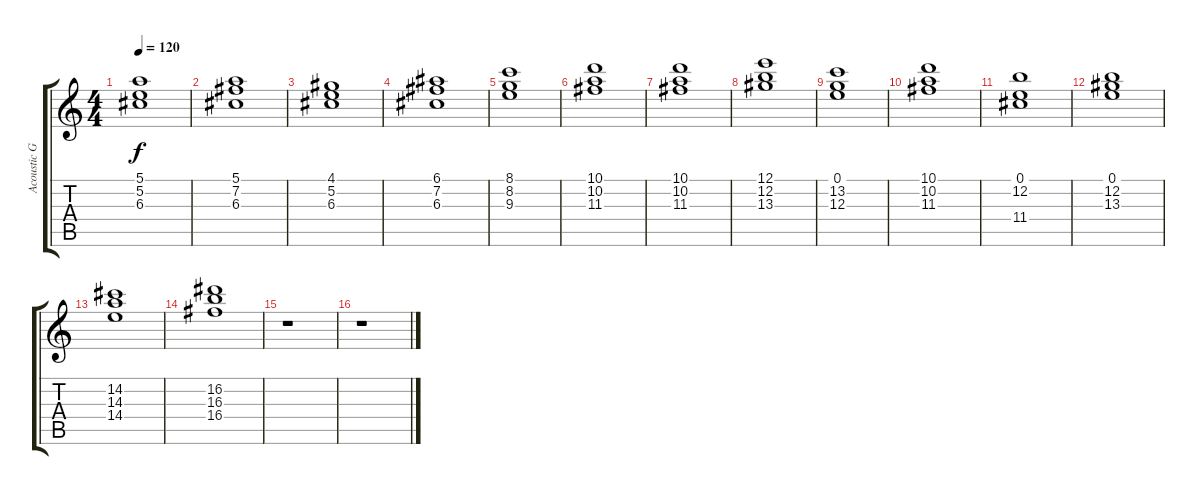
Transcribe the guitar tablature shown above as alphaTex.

\track ("Acoustic Guitar 2" "Acoustic G") {instrument acousticguitarsteel}
\staff {score tabs}
\tuning (E4 B3 G3 D3 A2 E2) {hide}
\ts (4 4)
\tempo 120
\clef g2
\ks c
(5.1 5.2 6.3).1{dy f} |
(5.1 7.2 6.3).1 |
(4.1 5.2 6.3).1 |
(6.1 7.2 6.3).1 |
(8.1 8.2 9.3).1 |
(10.1 10.2 11.3).1 |
(10.1 10.2 11.3).1 |
(12.1 12.2 13.3).1 |
(0.1 13.2 12.3).1 |
(10.1 10.2 11.3).1 |
(0.1 12.2 11.4).1 |
(0.1 12.2 13.3).1 |
(14.2 14.3 14.4).1 |
(16.2 16.3 16.4).1 |
r.1 |
r.1
